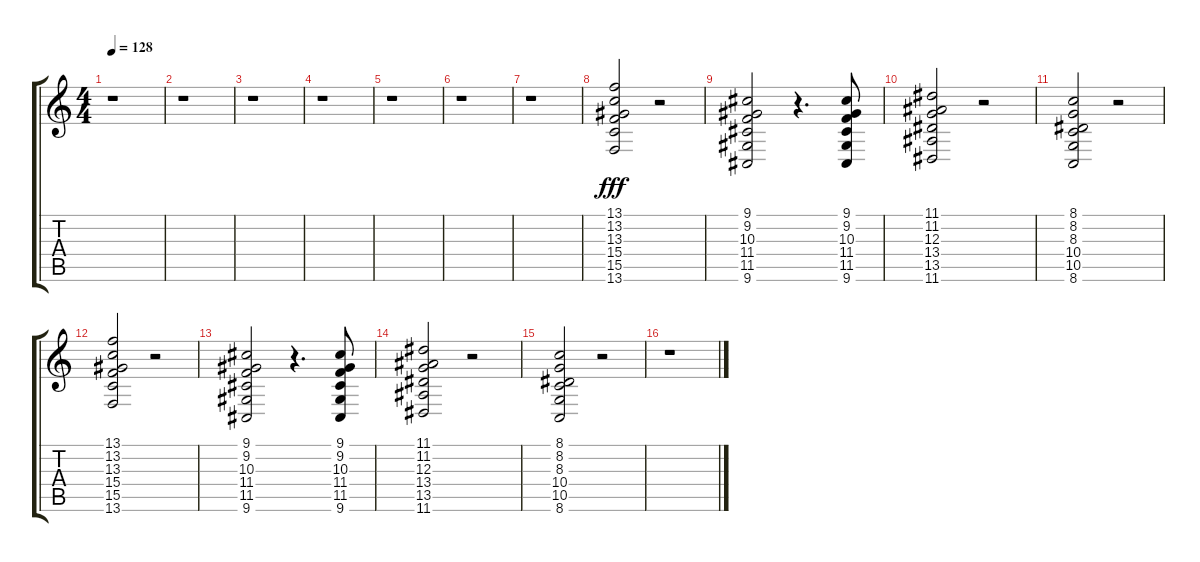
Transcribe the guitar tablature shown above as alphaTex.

\track "" {instrument orchestrahit}
\staff {score tabs}
\tuning (E4 B3 G3 D3 A2 E2) {hide}
\ts (4 4)
\tempo 128
\clef g2
\ks c
r.1{dy fff} |
r.1 |
r.1 |
r.1 |
r.1 |
r.1 |
r.1 |
(13.1 13.2 13.3 15.4 15.5 13.6).2 r.2 |
(9.1 9.2 10.3 11.4 11.5 9.6).2 r.4{d} (9.1 9.2 10.3 11.4 11.5 9.6).8 |
(11.1 11.2 12.3 13.4 13.5 11.6).2 r.2 |
(8.1 8.2 8.3 10.4 10.5 8.6).2 r.2 |
(13.1 13.2 13.3 15.4 15.5 13.6).2 r.2 |
(9.1 9.2 10.3 11.4 11.5 9.6).2 r.4{d} (9.1 9.2 10.3 11.4 11.5 9.6).8 |
(11.1 11.2 12.3 13.4 13.5 11.6).2 r.2 |
(8.1 8.2 8.3 10.4 10.5 8.6).2 r.2 |
r.1
